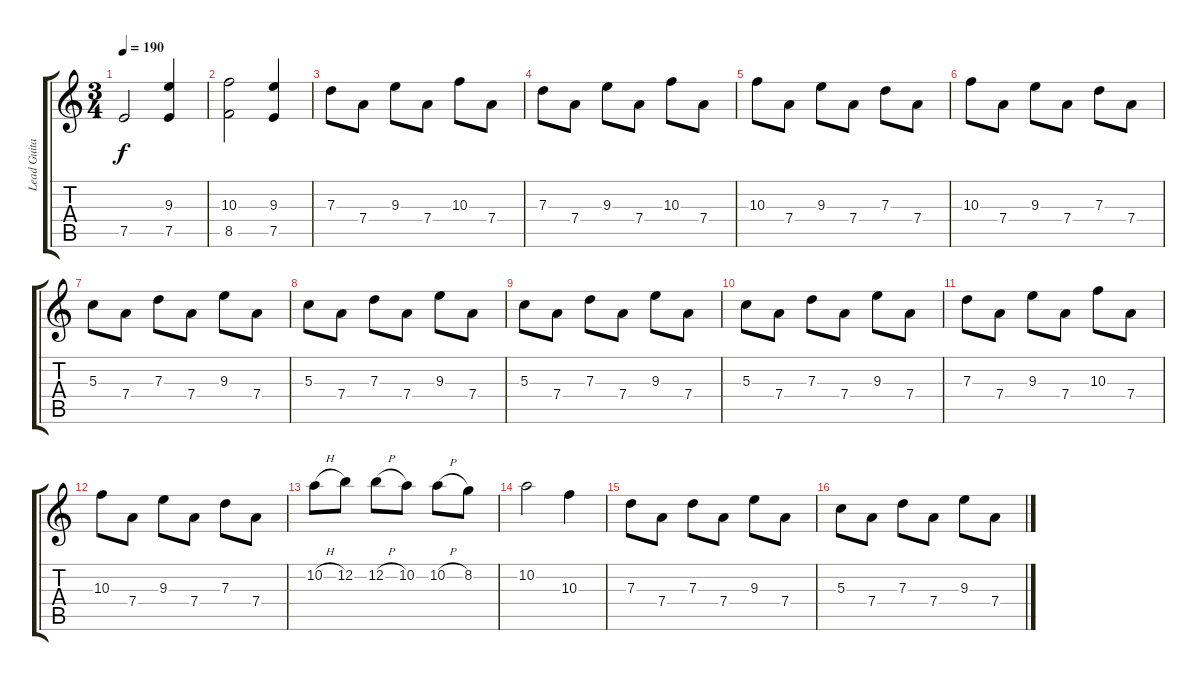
\track ("Lead Guitar" "Lead Guita") {instrument distortionguitar}
\staff {score tabs}
\tuning (E4 B3 G3 D3 A2 E2) {hide}
\ts (3 4)
\tempo 190
\clef g2
\ks c
7.5.2{dy f} (9.3 7.5).4 |
(10.3 8.5).2 (9.3 7.5).4 |
7.3.8 7.4.8 9.3.8 7.4.8 10.3.8 7.4.8 |
7.3.8 7.4.8 9.3.8 7.4.8 10.3.8 7.4.8 |
10.3.8 7.4.8 9.3.8 7.4.8 7.3.8 7.4.8 |
10.3.8 7.4.8 9.3.8 7.4.8 7.3.8 7.4.8 |
5.3.8 7.4.8 7.3.8 7.4.8 9.3.8 7.4.8 |
5.3.8 7.4.8 7.3.8 7.4.8 9.3.8 7.4.8 |
5.3.8 7.4.8 7.3.8 7.4.8 9.3.8 7.4.8 |
5.3.8 7.4.8 7.3.8 7.4.8 9.3.8 7.4.8 |
7.3.8 7.4.8 9.3.8 7.4.8 10.3.8 7.4.8 |
10.3.8 7.4.8 9.3.8 7.4.8 7.3.8 7.4.8 |
10.2{h}.8 12.2.8 12.2{h}.8 10.2.8 10.2{h}.8 8.2.8 |
10.2.2 10.3.4 |
7.3.8 7.4.8 7.3.8 7.4.8 9.3.8 7.4.8 |
5.3.8 7.4.8 7.3.8 7.4.8 9.3.8 7.4.8
